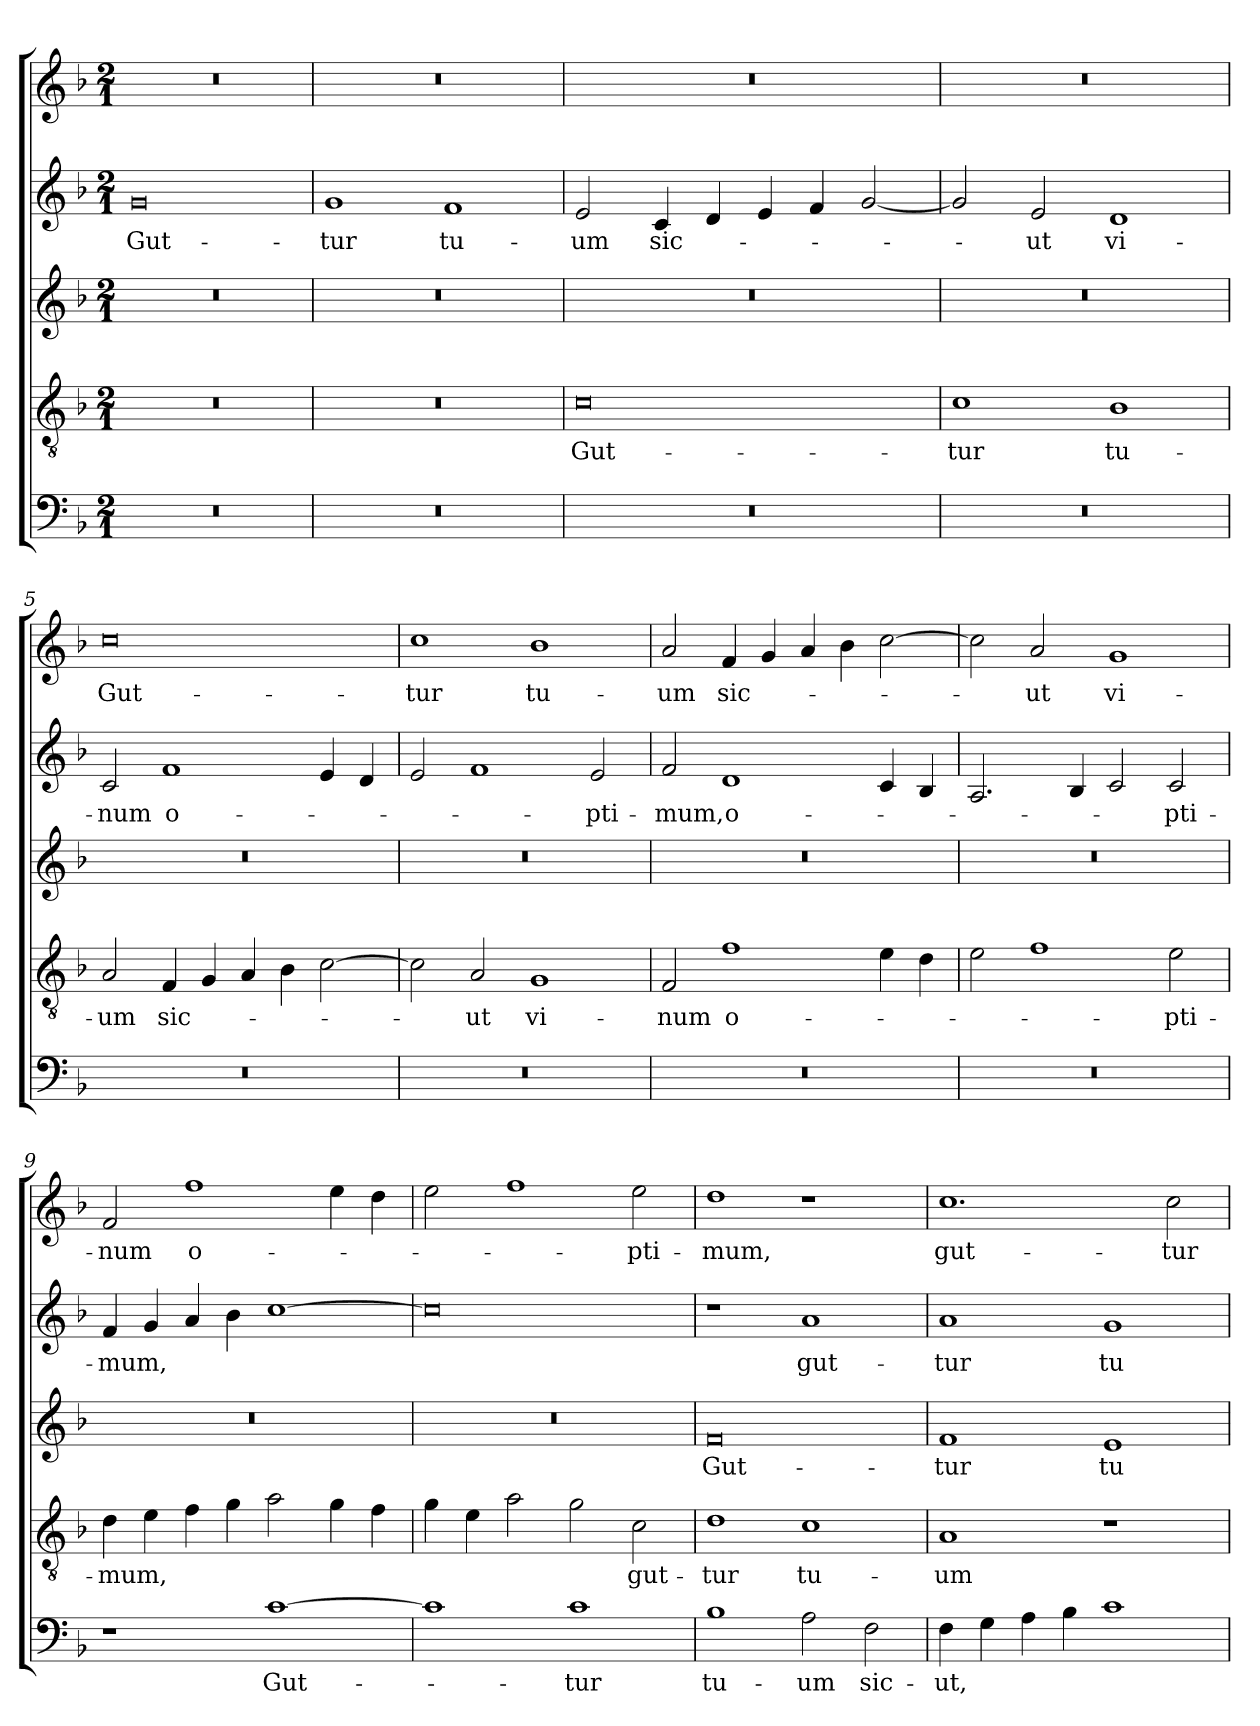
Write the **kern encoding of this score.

**kern	**text	**kern	**text	**kern	**text	**kern	**text	**kern	**text
*part5	*part5	*part4	*part4	*part3	*part3	*part2	*part2	*part1	*part1
*staff5	*staff5	*staff4	*staff4	*staff3	*staff3	*staff2	*staff2	*staff1	*staff1
*clefF4	*	*clefGv2	*	*clefG2	*	*clefG2	*	*clefG2	*
*k[b-]	*	*k[b-]	*	*k[b-]	*	*k[b-]	*	*k[b-]	*
*F:	*	*F:	*	*F:	*	*F:	*	*F:	*
*M2/1	*	*M2/1	*	*M2/1	*	*M2/1	*	*M2/1	*
=1	=1	=1	=1	=1	=1	=1	=1	=1	=1
!	!	!	!	!	!	!	!LO:LY:b	!	!
0r	.	0r	.	0r	.	0g	Gut-	0r	.
=2	=2	=2	=2	=2	=2	=2	=2	=2	=2
!	!	!	!	!	!	!	!LO:LY:b	!	!
0r	.	0r	.	0r	.	1g	-tur	0r	.
!	!	!	!	!	!	!	!LO:LY:b	!	!
.	.	.	.	.	.	1f	tu-	.	.
=3	=3	=3	=3	=3	=3	=3	=3	=3	=3
!	!	!	!LO:LY:b	!	!	!	!LO:LY:b	!	!
0r	.	0c	Gut-	0r	.	2e/	-um	0r	.
!	!	!	!	!	!	!	!LO:LY:b	!	!
.	.	.	.	.	.	4c/	sic-	.	.
.	.	.	.	.	.	4d/	.	.	.
.	.	.	.	.	.	4e/	.	.	.
.	.	.	.	.	.	4f/	.	.	.
.	.	.	.	.	.	[2g/	.	.	.
=4	=4	=4	=4	=4	=4	=4	=4	=4	=4
!	!	!	!LO:LY:b	!	!	!	!	!	!
0r	.	1c	-tur	0r	.	2g/]	.	0r	.
!	!	!	!	!	!	!	!LO:LY:b	!	!
.	.	.	.	.	.	2e/	-ut	.	.
!	!	!	!LO:LY:b	!	!	!	!LO:LY:b	!	!
.	.	1B-	tu-	.	.	1d	vi-	.	.
=5	=5	=5	=5	=5	=5	=5	=5	=5	=5
!	!	!	!LO:LY:b	!	!	!	!LO:LY:b	!	!LO:LY:b
0r	.	2A/	-um	0r	.	2c/	-num	0cc	Gut-
!	!	!	!LO:LY:b	!	!	!	!LO:LY:b	!	!
.	.	4F/	sic-	.	.	1f	o-	.	.
.	.	4G/	.	.	.	.	.	.	.
.	.	4A/	.	.	.	.	.	.	.
.	.	4B-\	.	.	.	.	.	.	.
.	.	[2c\	.	.	.	4e/	.	.	.
.	.	.	.	.	.	4d/	.	.	.
=6	=6	=6	=6	=6	=6	=6	=6	=6	=6
!	!	!	!	!	!	!	!	!	!LO:LY:b
0r	.	2c\]	.	0r	.	2e/	.	1cc	-tur
!	!	!	!LO:LY:b	!	!	!	!	!	!
.	.	2A/	-ut	.	.	1f	.	.	.
!	!	!	!LO:LY:b	!	!	!	!	!	!LO:LY:b
.	.	1G	vi-	.	.	.	.	1b-	tu-
!	!	!	!	!	!	!	!LO:LY:b	!	!
.	.	.	.	.	.	2e/	-pti-	.	.
!!LO:LB:g=z
=7	=7	=7	=7	=7	=7	=7	=7	=7	=7
!	!	!	!LO:LY:b	!	!	!	!LO:LY:b	!	!LO:LY:b
0r	.	2F/	-num	0r	.	2f/	-mum,	2a/	-um
!	!	!	!LO:LY:b	!	!	!	!LO:LY:b	!	!LO:LY:b
.	.	1f	o-	.	.	1d	o-	4f/	sic-
.	.	.	.	.	.	.	.	4g/	.
.	.	.	.	.	.	.	.	4a/	.
.	.	.	.	.	.	.	.	4b-\	.
.	.	4e\	.	.	.	4c/	.	[2cc\	.
.	.	4d\	.	.	.	4B-/	.	.	.
=8	=8	=8	=8	=8	=8	=8	=8	=8	=8
0r	.	2e\	.	0r	.	2.A/	.	2cc\]	.
!	!	!	!	!	!	!	!	!	!LO:LY:b
.	.	1f	.	.	.	.	.	2a/	-ut
.	.	.	.	.	.	4B-/	.	.	.
!	!	!	!	!	!	!	!	!	!LO:LY:b
.	.	.	.	.	.	2c/	.	1g	vi-
!	!	!	!LO:LY:b	!	!	!	!LO:LY:b	!	!
.	.	2e\	-pti-	.	.	2c/	-pti-	.	.
=9	=9	=9	=9	=9	=9	=9	=9	=9	=9
!	!	!	!LO:LY:b	!	!	!	!LO:LY:b	!	!LO:LY:b
1r	.	4d\	-mum,	0r	.	4f/	-mum,	2f/	-num
.	.	4e\	.	.	.	4g/	.	.	.
!	!	!	!	!	!	!	!	!	!LO:LY:b
.	.	4f\	.	.	.	4a/	.	1ff	o-
.	.	4g\	.	.	.	4b-\	.	.	.
!	!LO:LY:b	!	!	!	!	!	!	!	!
[1c	Gut-	2a\	.	.	.	[1cc	.	.	.
.	.	4g\	.	.	.	.	.	4ee\	.
.	.	4f\	.	.	.	.	.	4dd\	.
=10	=10	=10	=10	=10	=10	=10	=10	=10	=10
1c]	.	4g\	.	0r	.	0cc]	.	2ee\	.
.	.	4e\	.	.	.	.	.	.	.
.	.	2a\	.	.	.	.	.	1ff	.
!	!LO:LY:b	!	!	!	!	!	!	!	!
1c	-tur	2g\	.	.	.	.	.	.	.
!	!	!	!LO:LY:b	!	!	!	!	!	!LO:LY:b
.	.	2c\	gut-	.	.	.	.	2ee\	-pti-
=11	=11	=11	=11	=11	=11	=11	=11	=11	=11
!	!LO:LY:b	!	!LO:LY:b	!	!LO:LY:b	!	!	!	!LO:LY:b
1B-	tu-	1d	-tur	0f	Gut-	1r	.	1dd	-mum,
!	!LO:LY:b	!	!LO:LY:b	!	!	!	!LO:LY:b	!	!
2A\	-um	1c	tu-	.	.	1a	gut-	1r	.
!	!LO:LY:b	!	!	!	!	!	!	!	!
2F\	sic-	.	.	.	.	.	.	.	.
=12	=12	=12	=12	=12	=12	=12	=12	=12	=12
!	!LO:LY:b	!	!LO:LY:b	!	!LO:LY:b	!	!LO:LY:b	!	!LO:LY:b
4F\	-ut,	1A	-um	1f	-tur	1a	-tur	1.cc	gut-
4G\	.	.	.	.	.	.	.	.	.
4A\	.	.	.	.	.	.	.	.	.
4B-\	.	.	.	.	.	.	.	.	.
!	!	!	!	!	!LO:LY:b	!	!LO:LY:b	!	!
1c	.	1r	.	1e	tu-	1g	tu-	.	.
!	!	!	!	!	!	!	!	!	!LO:LY:b
.	.	.	.	.	.	.	.	2cc\	-tur
=	=	=	=	=	=	=	=	=	=
*-	*-	*-	*-	*-	*-	*-	*-	*-	*-
